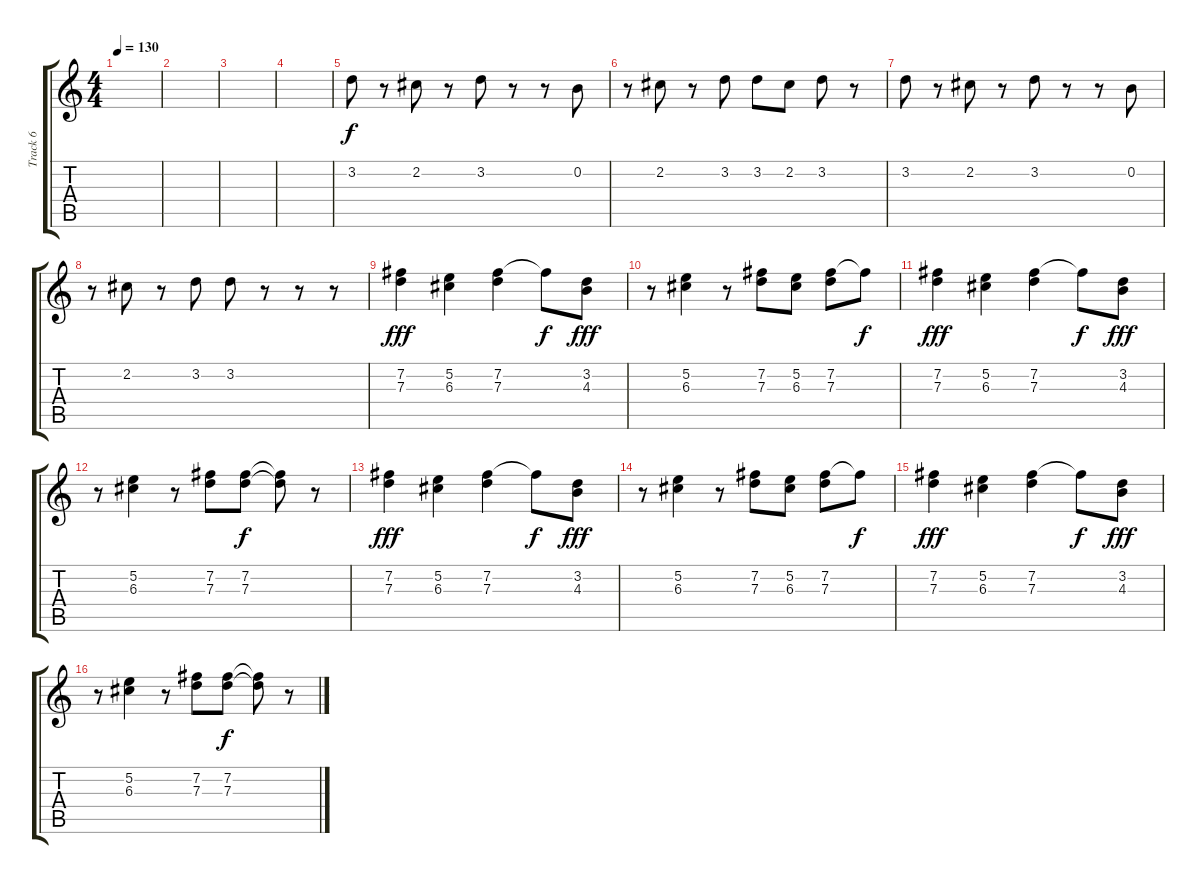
\track ("Track 6" "Track 6") {instrument tremolostrings}
\staff {score tabs}
\tuning (E5 B4 G4 D4 A3 E3) {hide}
\ts (4 4)
\tempo 130
\clef g2
\ks c
|
|
|
|
3.2.8{volume 14} r.8 2.2.8 r.8 3.2.8 r.8 r.8 0.2.8 |
r.8 2.2.8 r.8 3.2.8 3.2.8 2.2.8 3.2.8 r.8 |
3.2.8{volume 14} r.8 2.2.8 r.8 3.2.8 r.8 r.8 0.2.8 |
r.8 2.2.8 r.8 3.2.8 3.2.8 r.8 r.8 r.8 |
(7.2 7.3).4{dy fff volume 10} (5.2 6.3).4 (7.2 7.3).4 7.2{t}.8{dy f} (3.2 4.3).8{dy fff} |
r.8 (5.2 6.3).4 r.8 (7.2 7.3).8 (5.2 6.3).8 (7.2 7.3).8 7.2{t}.8{dy f} |
(7.2 7.3).4{dy fff} (5.2 6.3).4 (7.2 7.3).4 7.2{t}.8{dy f} (3.2 4.3).8{dy fff} |
r.8 (5.2 6.3).4 r.8 (7.2 7.3).8 (7.2 7.3).8{dy f} (7.2{t} 7.3{t}).8 r.8 |
(7.2 7.3).4{dy fff} (5.2 6.3).4 (7.2 7.3).4 7.2{t}.8{dy f} (3.2 4.3).8{dy fff} |
r.8 (5.2 6.3).4 r.8 (7.2 7.3).8 (5.2 6.3).8 (7.2 7.3).8 7.2{t}.8{dy f} |
(7.2 7.3).4{dy fff} (5.2 6.3).4 (7.2 7.3).4 7.2{t}.8{dy f} (3.2 4.3).8{dy fff} |
r.8 (5.2 6.3).4 r.8 (7.2 7.3).8 (7.2 7.3).8{dy f} (7.2{t} 7.3{t}).8 r.8
